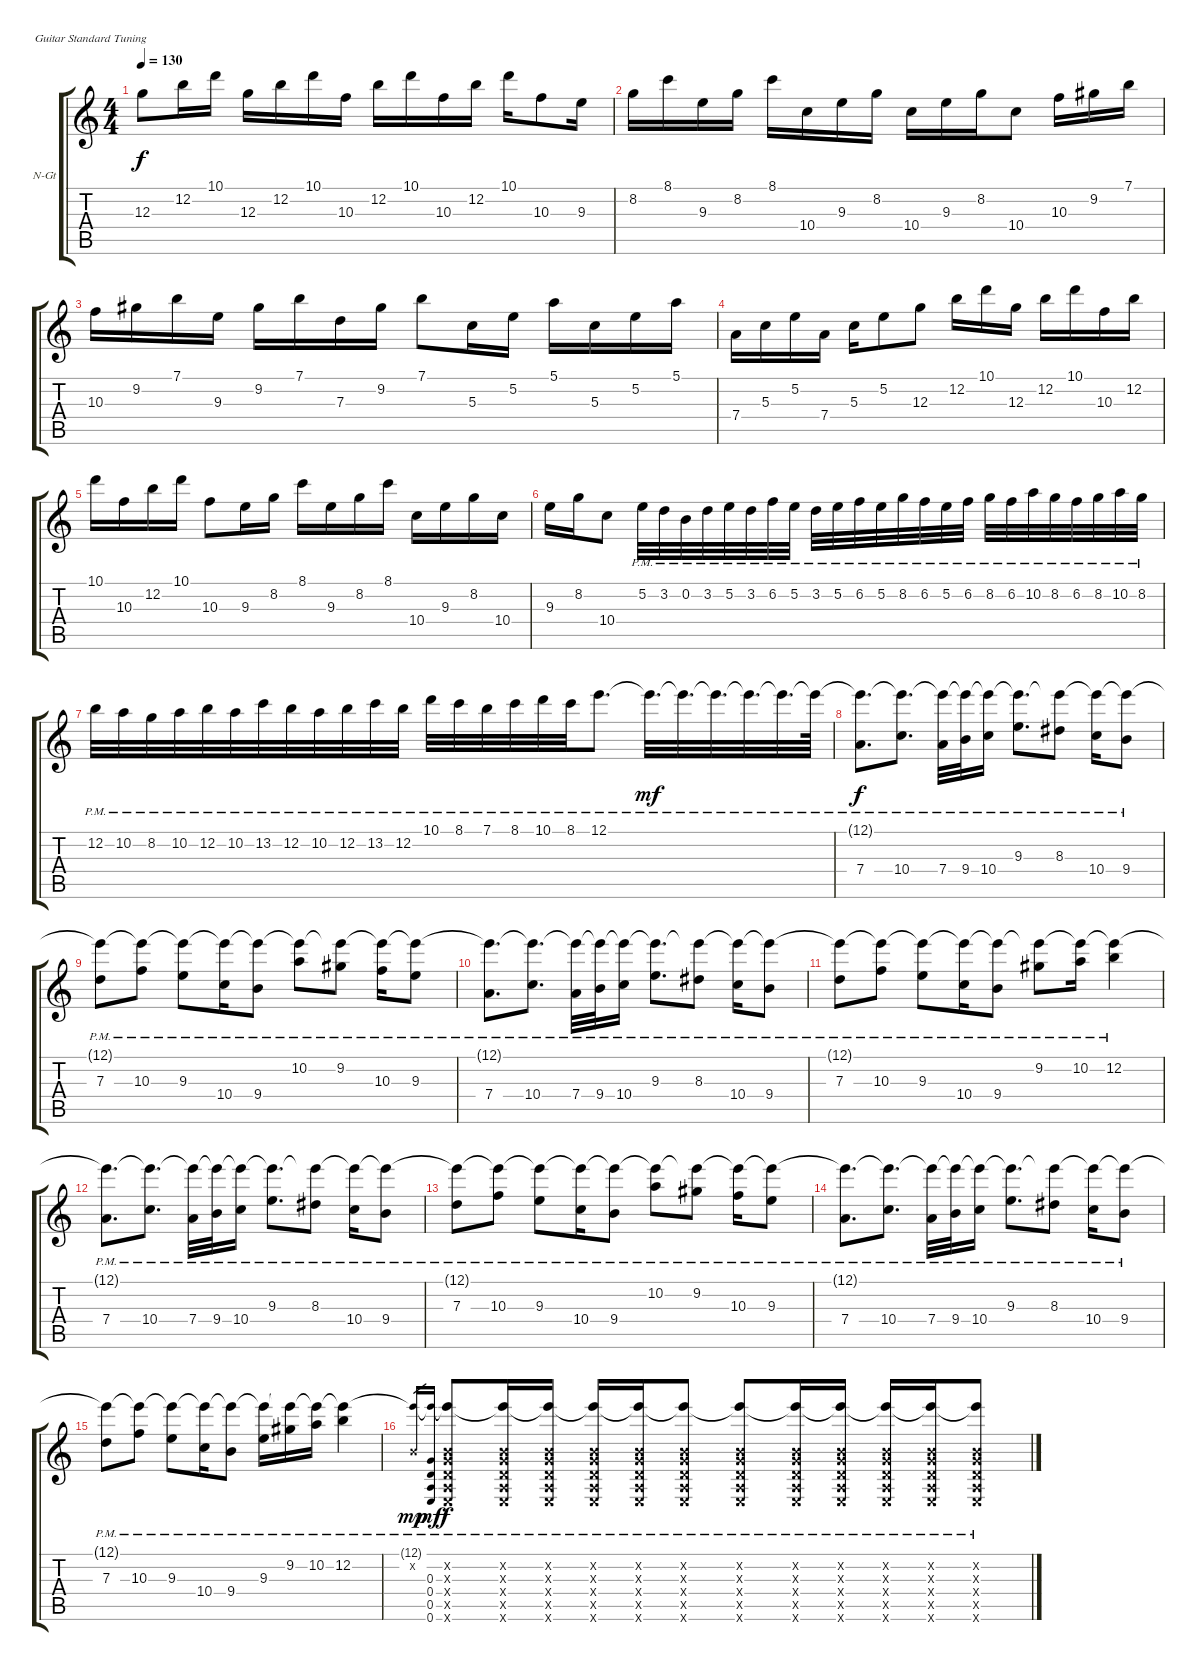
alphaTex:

\bracketExtendMode groupsimilarinstruments
\firstSystemTrackNameOrientation horizontal
\otherSystemsTrackNameOrientation horizontal
\track ("Rodrigo Sanchez" "N-Gt") {instrument acousticguitarnylon}
\staff {score tabs}
\tuning (E4 B3 G3 D3 A2 E2)
\ts (4 4)
\tempo 130
\clef g2
\ks c
12.3.8{dy f} 12.2.16 10.1.16 12.3.16 12.2.16 10.1.16 10.3.16 12.2.16 10.1.16 10.3.16 12.2.16 10.1.16 10.3.8 9.3.16 |
8.2.16 8.1.16 9.3.16 8.2.16 8.1.16 10.4.16 9.3.16 8.2.16 10.4.16 9.3.16 8.2.16 10.4.8 10.3.16 9.2.16 7.1.16 |
10.3.16 9.2.16 7.1.16 9.3.16 9.2.16 7.1.16 7.3.16 9.2.16 7.1.8 5.3.16 5.2.16 5.1.16 5.3.16 5.2.16 5.1.16 |
7.4.16 5.3.16 5.2.16 7.4.16 5.3.16 5.2.8 12.3.8 12.2.16 10.1.16 12.3.16 12.2.16 10.1.16 10.3.16 12.2.16 |
10.1.16 10.3.16 12.2.16 10.1.16 10.3.8 9.3.16 8.2.16 8.1.16 9.3.16 8.2.16 8.1.16 10.4.16 9.3.16 8.2.16 10.4.16 |
9.3.16 8.2.16 10.4.8 5.2{pm}.32 3.2{pm}.32 0.2{pm}.32 3.2{pm}.32 5.2{pm}.32 3.2{pm}.32 6.2{pm}.32 5.2{pm}.32 3.2{pm}.32 5.2{pm}.32 6.2{pm}.32 5.2{pm}.32 8.2{pm}.32 6.2{pm}.32 5.2{pm}.32 6.2{pm}.32 8.2{pm}.32 6.2{pm}.32 10.2{pm}.32 8.2{pm}.32 6.2{pm}.32 8.2{pm}.32 10.2{pm}.32 8.2{pm}.32 |
\beaming (8 3 3 2)
12.2{pm}.32 10.2{pm}.32 8.2{pm}.32 10.2{pm}.32 12.2{pm}.32 10.2{pm}.32 13.2{pm}.32 12.2{pm}.32 10.2{pm}.32 12.2{pm}.32 13.2{pm}.32 12.2{pm}.32 10.1{pm}.32 8.1{pm}.32 7.1{pm}.32 8.1{pm}.32 10.1{pm}.32 8.1{pm}.32 12.1{pm}.8{d} 12.1{pm t}.32{d dy mf} 12.1{pm t}.32{d} 12.1{pm t}.32{d} 12.1{pm t}.32{d} 12.1{pm t}.32{d} 12.1{pm t}.64 |
\beaming (8 2 2 2 2)
(7.4{pm} 12.1{pm t}).8{d dy f} (10.4{pm} 12.1{pm t}).8{d} (7.4{pm} 12.1{pm t}).32 (9.4{pm} 12.1{pm t}).32 (10.4{pm} 12.1{pm t}).16 (9.3{pm} 12.1{pm t}).8{d} (8.3{pm} 12.1{pm t}).8 (10.4{pm} 12.1{pm t}).16 (9.4{pm} 12.1{pm t}).8 |
(7.3{pm} 12.1{pm t}).8 (10.3{pm} 12.1{pm t}).8 (9.3{pm} 12.1{pm t}).8 (10.4{pm} 12.1{pm t}).16 (9.4{pm} 12.1{pm t}).8 (10.2{pm} 12.1{pm t}).8 (9.2{pm} 12.1{pm t}).8 (10.3{pm} 12.1{pm t}).16 (9.3{pm} 12.1{pm t}).8 |
(7.4{pm} 12.1{pm t}).8{d} (10.4{pm} 12.1{pm t}).8{d} (7.4{pm} 12.1{pm t}).32 (9.4{pm} 12.1{pm t}).32 (10.4{pm} 12.1{pm t}).16 (9.3{pm} 12.1{pm t}).8{d} (8.3{pm} 12.1{pm t}).8 (10.4{pm} 12.1{pm t}).16 (9.4{pm} 12.1{pm t}).8 |
(7.3{pm} 12.1{pm t}).8 (10.3{pm} 12.1{pm t}).8 (9.3{pm} 12.1{pm t}).8 (10.4{pm} 12.1{pm t}).16 (9.4{pm} 12.1{pm t}).8 (9.2{pm} 12.1{pm t}).8 (10.2{pm} 12.1{pm t}).16 (12.2{pm} 12.1{pm t}).4 |
(7.4{pm} 12.1{pm t}).8{d} (10.4{pm} 12.1{pm t}).8{d} (7.4{pm} 12.1{pm t}).32 (9.4{pm} 12.1{pm t}).32 (10.4{pm} 12.1{pm t}).16 (9.3{pm} 12.1{pm t}).8{d} (8.3{pm} 12.1{pm t}).8 (10.4{pm} 12.1{pm t}).16 (9.4{pm} 12.1{pm t}).8 |
(7.3{pm} 12.1{pm t}).8 (10.3{pm} 12.1{pm t}).8 (9.3{pm} 12.1{pm t}).8 (10.4{pm} 12.1{pm t}).16 (9.4{pm} 12.1{pm t}).8 (10.2{pm} 12.1{pm t}).8 (9.2{pm} 12.1{pm t}).8 (10.3{pm} 12.1{pm t}).16 (9.3{pm} 12.1{pm t}).8 |
(7.4{pm} 12.1{pm t}).8{d} (10.4{pm} 12.1{pm t}).8{d} (7.4{pm} 12.1{pm t}).32 (9.4{pm} 12.1{pm t}).32 (10.4{pm} 12.1{pm t}).16 (9.3{pm} 12.1{pm t}).8{d} (8.3{pm} 12.1{pm t}).8 (10.4{pm} 12.1{pm t}).16 (9.4{pm} 12.1{pm t}).8 |
(7.3{pm} 12.1{pm t}).8 (10.3{pm} 12.1{pm t}).8 (9.3{pm} 12.1{pm t}).8 (10.4{pm} 12.1{pm t}).16 (9.4{pm} 12.1{pm t}).8 (9.3{pm} 12.1{pm t}).16 (9.2{pm} 12.1{pm t}).16 (10.2{pm} 12.1{pm t}).16 (12.2{pm} 12.1{pm t}).4 |
(0.2{x} 12.1{pm t}).16{gr dy mp} (0.3 0.4 0.5 0.6 12.1{pm t}).16{gr dy mf} (0.2{x} 0.3{x} 0.4{x} 0.5{x} 0.6{x} 12.1{pm t}).8{dy f} (0.2{x} 0.3{x} 0.4{x} 0.5{x} 0.6{x} 12.1{pm t}).16 (0.2{x} 0.3{x} 0.4{x} 0.5{x} 0.6{x} 12.1{pm t}).16 (0.2{x} 0.3{x} 0.4{x} 0.5{x} 0.6{x} 12.1{pm t}).16 (0.2{x} 0.3{x} 0.4{x} 0.5{x} 0.6{x} 12.1{pm t}).16 (0.2{x} 0.3{x} 0.4{x} 0.5{x} 0.6{x} 12.1{pm t}).8 (0.2{x} 0.3{x} 0.4{x} 0.5{x} 0.6{x} 12.1{pm t}).8 (0.2{x} 0.3{x} 0.4{x} 0.5{x} 0.6{x} 12.1{pm t}).16 (0.2{x} 0.3{x} 0.4{x} 0.5{x} 0.6{x} 12.1{pm t}).16 (0.2{x} 0.3{x} 0.4{x} 0.5{x} 0.6{x} 12.1{pm t}).16 (0.2{x} 0.3{x} 0.4{x} 0.5{x} 0.6{x} 12.1{pm t}).16 (0.2{x} 0.3{x} 0.4{x} 0.5{x} 0.6{x} 12.1{pm t}).8
